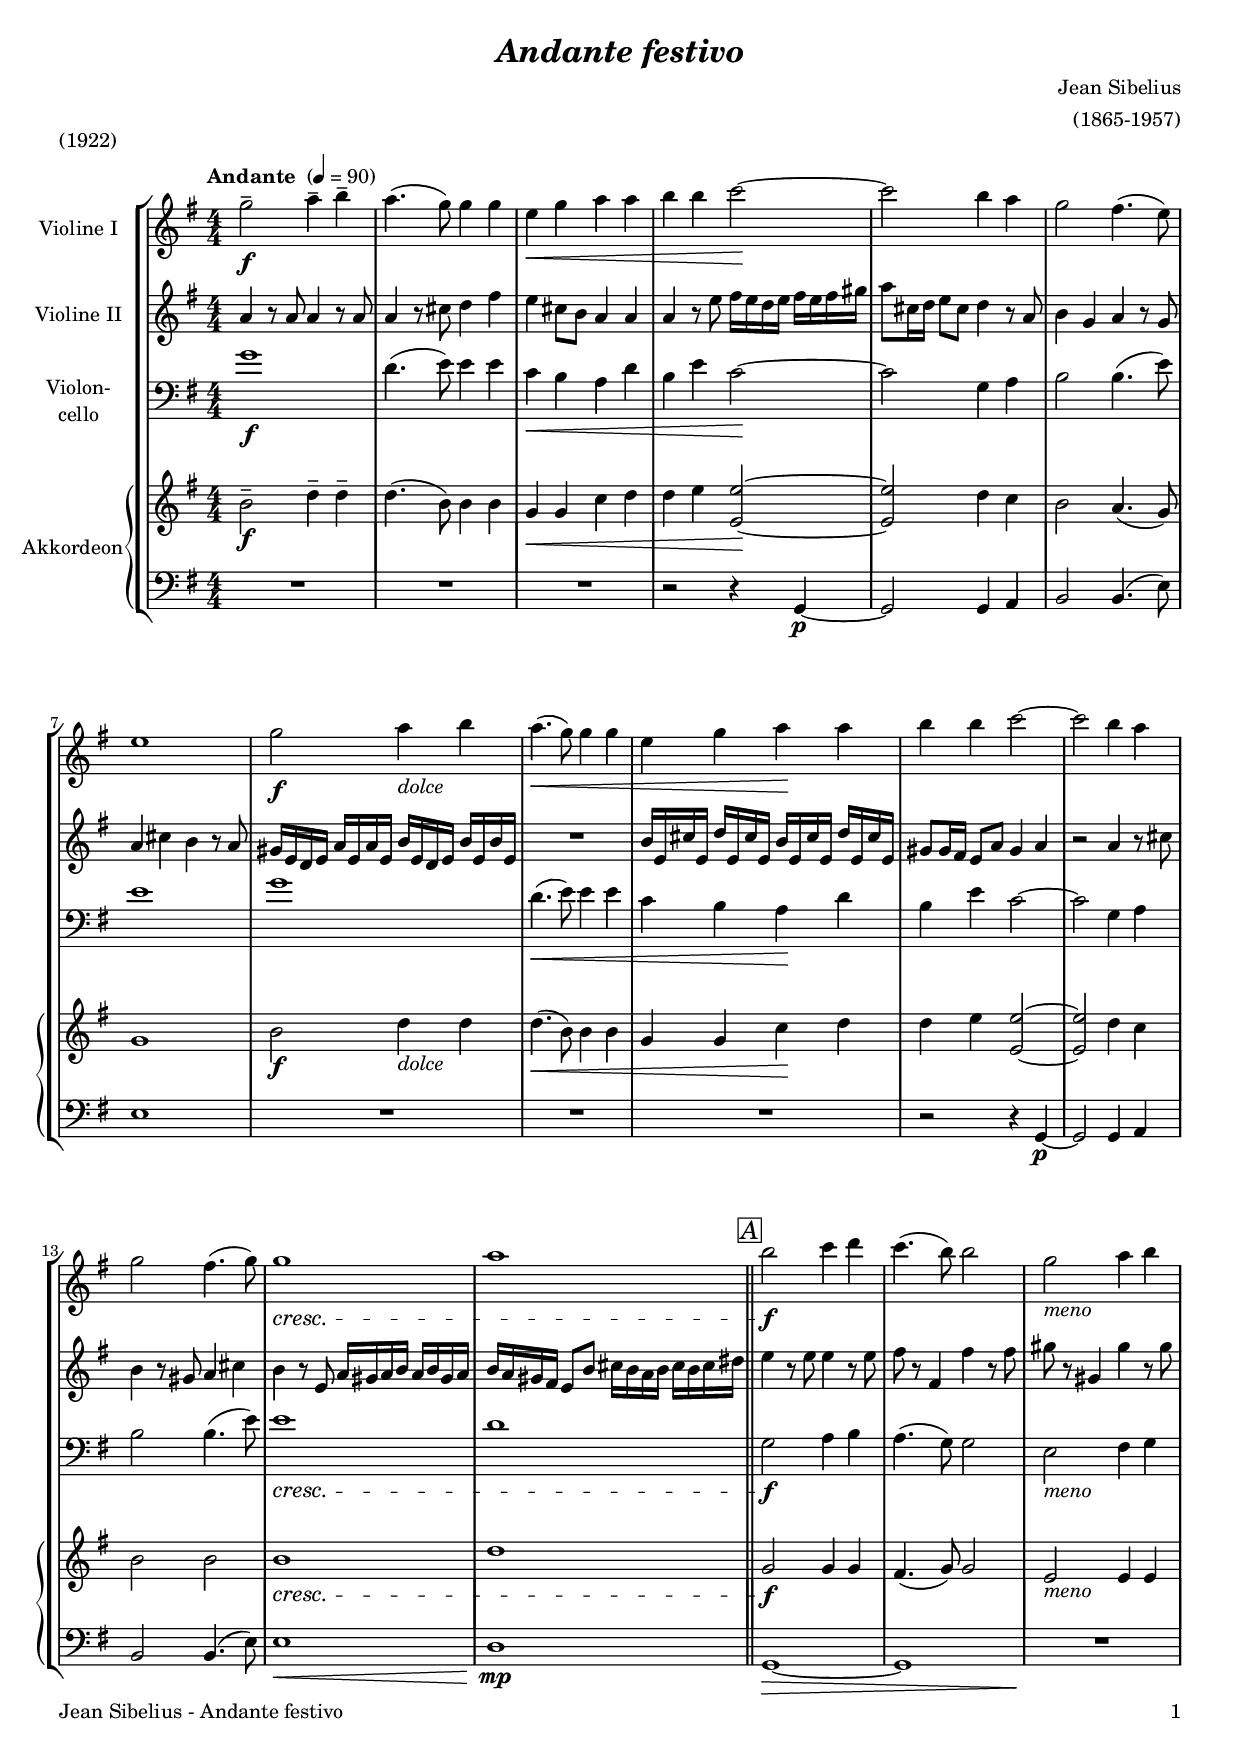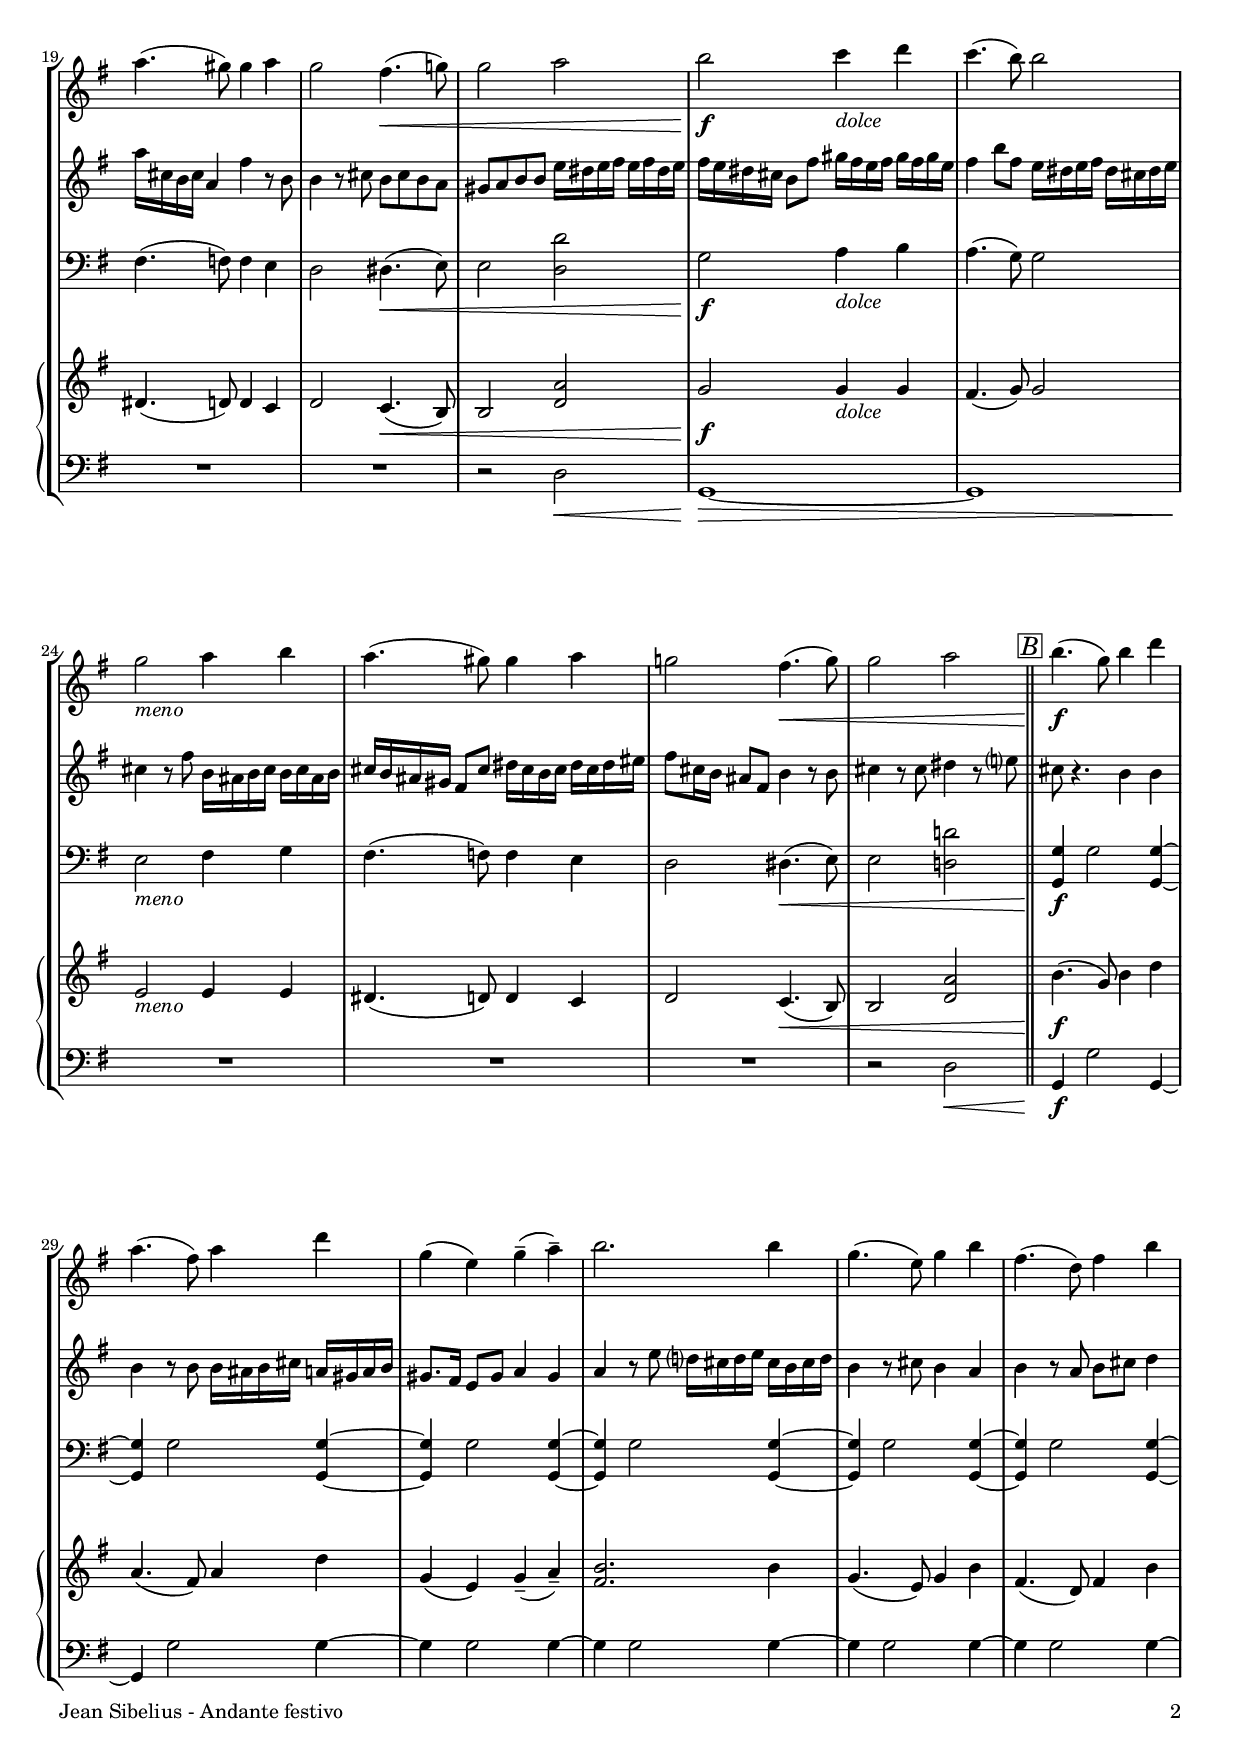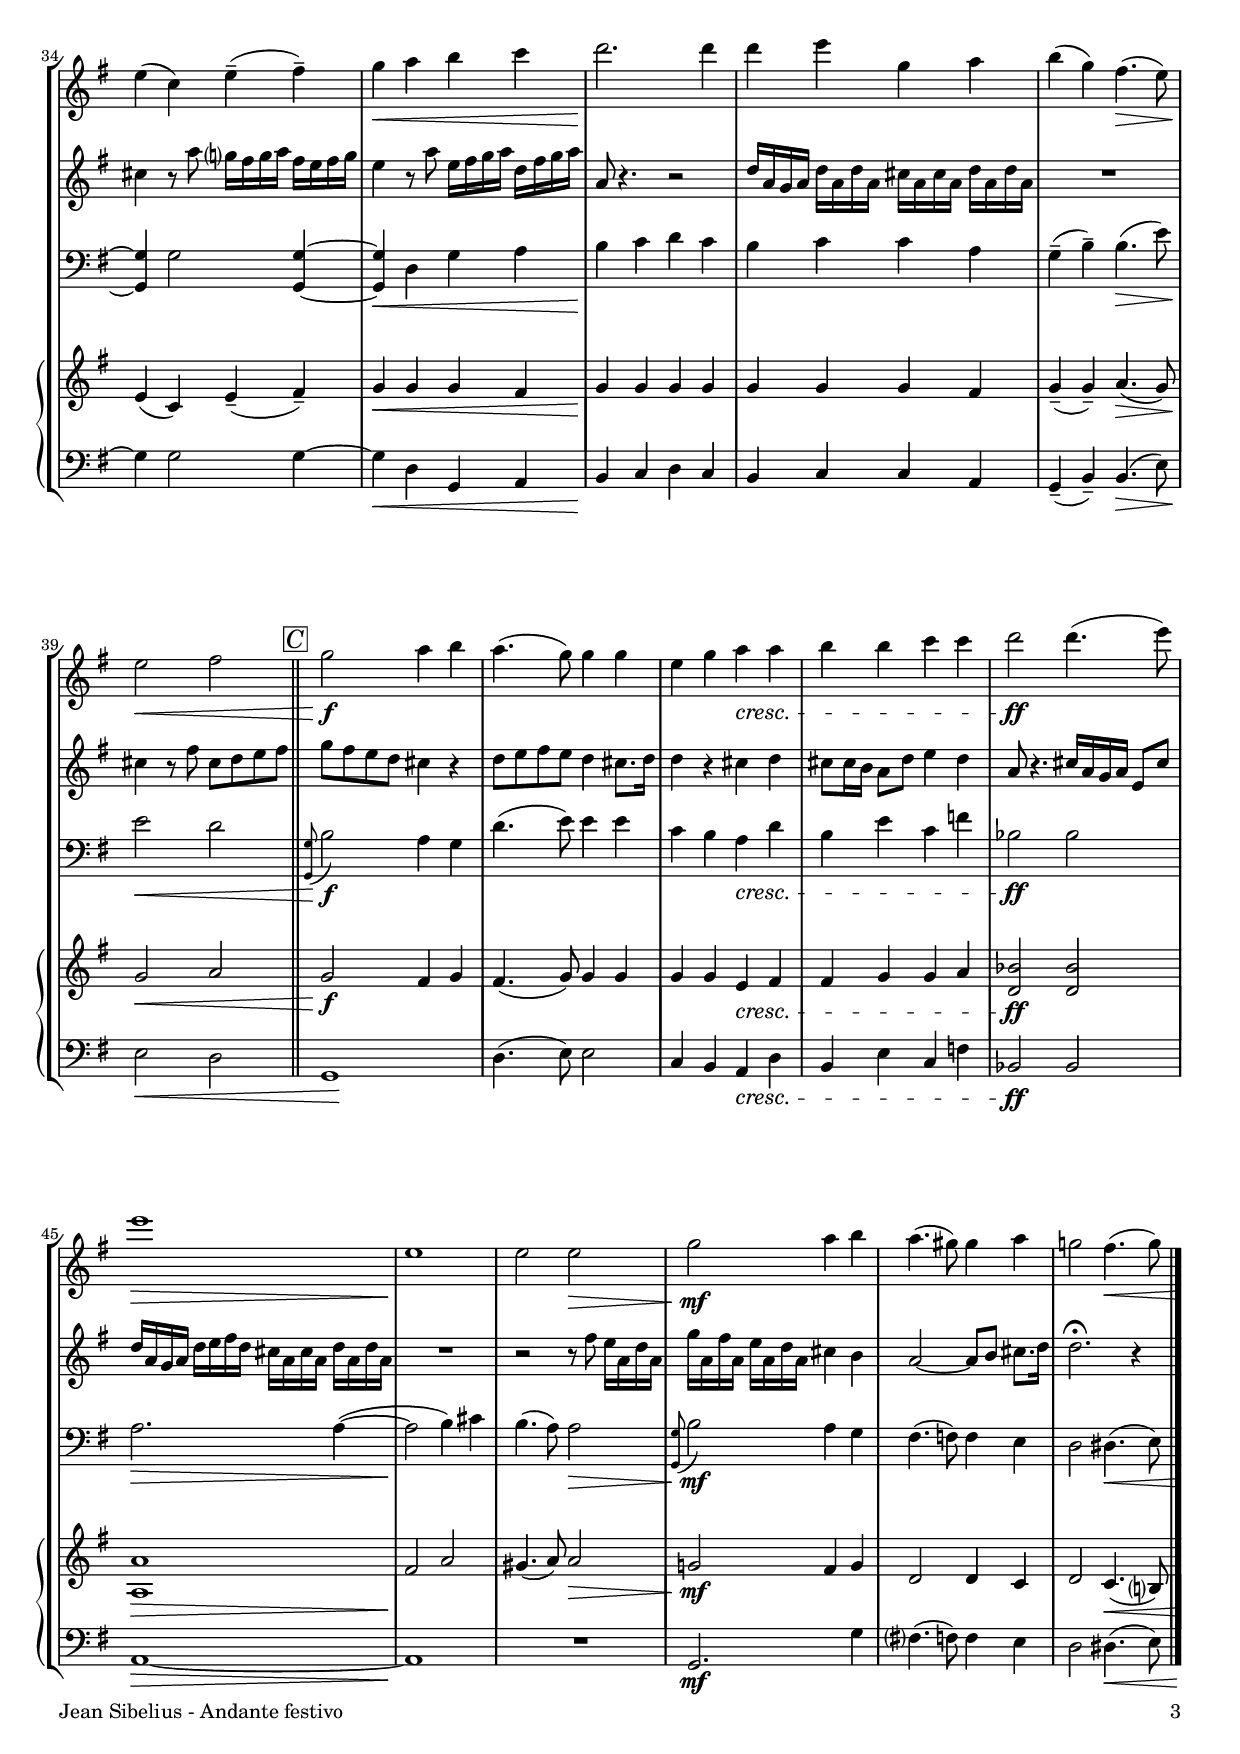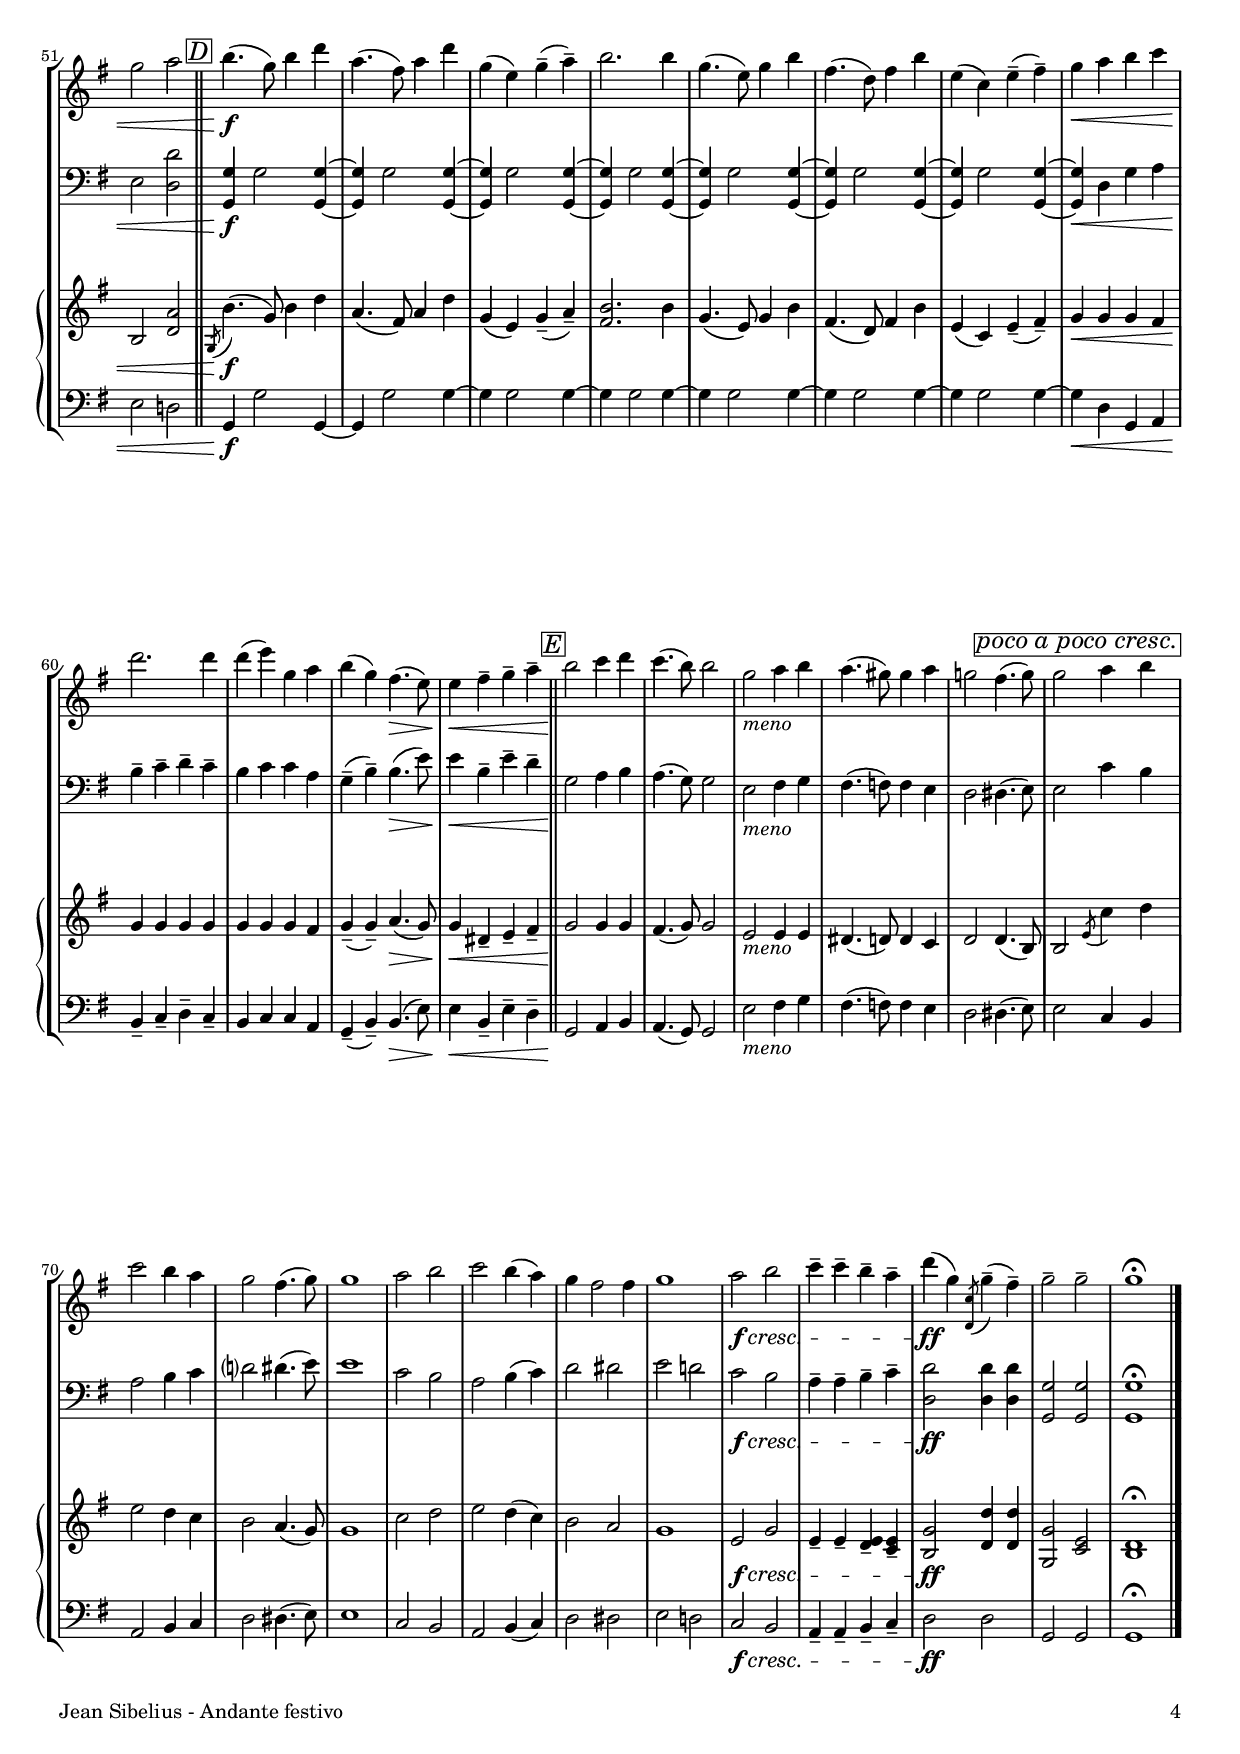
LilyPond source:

\version "2.24.4"
\include "deutsch.ly"

#(set-global-staff-size 17.5)

\header {
  title     = \markup \bold \italic "Andante festivo"
  composer  = "Jean Sibelius"
  arranger  = "(1865-1957)"
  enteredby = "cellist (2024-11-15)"
  piece     = "(1922)"
}

voiceconsts = {
  \key g \major
  \time 4/4
  \numericTimeSignature
  \compressEmptyMeasures
% Set default beaming for all staves
%  \set Timing.beamExceptions = #'()
%  \set Timing.baseMoment     = #(ly:make-moment 1 4)
%  \set Timing.beatStructure  = #'(1 1 1)
  \tempo "Andante " 4=90
}

mipz = "pizzicato strings"
mivl = "violin"
miba = "cello"
% mikl = "bright acoustic"
% mikl = "church organ"
mikl = "concertina"

dolc = \markup \italic "dolce"
papc = \mark \markup \box \italic "poco a poco cresc."
meno = \markup \italic "meno"

boxa = { \bar "||" \mark \markup \box \italic "A" }
boxb = { \bar "||" \mark \markup \box \italic "B" }
boxc = { \bar "||" \mark \markup \box \italic "C" }
boxd = { \bar "||" \mark \markup \box \italic "D" }
boxe = { \bar "||" \mark \markup \box \italic "E" }

va = \relative c''' {
  \voiceconsts

  g2--\f a4-- h--
  a4.( g8) g4 g
  e\< g a a
  h h c2~\!
  c h4 a

  g2 fis4.( e8)
  e1
  g2\f a4_\dolc h
  a4.(\< g8) g4 g
  e g a\! a
  h h c2~
  c h4 a

  g2 fis4.( g8) g1\cresc
  a \boxa
  h2\f c4 d
  c4.( h8) h2
  g_\meno a4 h
  a4.( gis8) gis4 a
  g2 fis4.(\< g!8)

  g2 a
  h\!\f c4_\dolc d
  c4.( h8) h2
  g_\meno a4 h
  a4.( gis8) gis4 a
  g!2 fis4.(\< g8)
  g2 a \boxb

  h4.(\!\f g8) h4 d
  a4.( fis8) a4 d
  g,( e) g(-- a)--
  h2. h4
  g4.( e8) g4 h
  fis4.( d8) fis4 h

  e,( c) e(-- fis)--
  g\< a h c
  d2.\! d4
  d e g, a
  h( g) fis4.(\> e8)
  e2\!\< fis \boxc

  \grace s8 g2\!\f a4 h
  a4.( g8) g4 g
  e g a\cresc a
  h h c c
  d2\ff d4.( e8)
  e1\>
  e,\!

  e2 e\>
  g\!\mf a4 h
  a4.( gis8) gis4 a
  g!2 fis4.(\< g8)
  g2 a \boxd
  \grace s8 h4.(\!\f g8) h4 d
  a4.( fis8) a4 d

  g,( e) g(-- a)--
  h2. h4
  g4.( e8) g4 h
  fis4.( d8) fis4 h
  e,( c) e(-- fis)--
  g\< a h c

  d2.\! d4
  d( e) g, a
  h( g) fis4.(\> e8)
  e4\!\< fis-- g-- a-- \boxe
  h2\! c4 d
  c4.( h8) h2

  g_\meno a4 h
  a4.( gis8) gis4 a
  g!2 fis4.( g8)
  g2 \papc \grace s8 a4 h
  c2 h4 a
  g2 fis4.( g8)
  g1
  a2 h

  c h4( a)
  g fis2 fis4
  g1
  a2\f\cresc h
  c4-- c-- h-- a--
  d(\ff g,) \acciaccatura <d, c'>8 g'4(-- fis)--
  g2-- g--
  g1\fermata \bar "|."
}

\include "v2.ily"
vc = \relative c'' {
  \voiceconsts
  \clef "bass"
  
  g1\f
  d4.( e8) e4 e
  c\< h a d
  h e c2~\!
  c g4 a

  h2 h4.( e8)
  e1
  g
  d4.(\< e8) e4 e
  c h a\! d
  h e c2~
  c g4 a

  h2 h4.( e8)
  e1\cresc
  d \boxa
  g,2\f a4 h
  a4.( g8) g2
  e_\meno fis4 g
  fis4.( f8) f4 e
  d2 dis4.(\< e8)

  e2 <d d'>
  g\!\f a4_\dolc h
  a4.( g8) g2
  e_\meno fis4 g
  fis4.( f8) f4 e
  d2 dis4.(\< e8)
  e2 <d! d'!> \boxb

  <g, g'>4\!\f g'2 <g, g'>4~
  <g g'> g'2 <g, g'>4~
  <g g'> g'2 <g, g'>4~
  <g g'> g'2 <g, g'>4~
  <g g'> g'2 <g, g'>4~
  <g g'> g'2 <g, g'>4~
  
  <g g'> g'2 <g, g'>4~
  <g g'>\< d' g a
  h\! c d c
  h c c a
  g(-- h)-- h4.(\> e8)
  e2\!\< d \boxc

  \appoggiatura <g,, g'>8 h'2\!\f a4 g
  d'4.( e8) e4 e
  c h a\cresc d
  h e c f
  b,2\ff b
  a2.\> a4(~
  a2\! h4) cis

  h4.( a8) a2\>
  \appoggiatura <g, g'>8 h'2\!\mf a4 g
  fis4.( f8) f4 e
  d2 dis4.(\< e8)
  e2 <d d'> \boxd
  \grace s8 <g, g'>4\!\f g'2 <g, g'>4~
  <g g'> g'2 <g, g'>4~

  <g g'> g'2 <g, g'>4~
  <g g'> g'2 <g, g'>4~
  <g g'> g'2 <g, g'>4~
  <g g'> g'2 <g, g'>4~
  <g g'> g'2 <g, g'>4~
  <g g'>\< d' g a

  h--\! c-- d-- c--
  h c c a
  g(-- h)-- h4.(\> e8)
  e4\!\< h-- e-- d-- \boxe
  g,2\! a4 h
  a4.( g8) g2

  e_\meno fis4 g
  fis4.( f8) f4 e
  d2 dis4.( e8)
  e2 \papc \grace s8 c'4 h
  a2 h4 c
  d?2 dis4.( e8)
  e1
  c2 h

  a h4( c)
  d2 dis
  e d!
  c\f\cresc h
  a4-- a-- h-- c--
  <d, d'>2\ff <d d'>4 <d d'>
  <g, g'>2 <g g'>
  <g g'>1\fermata \bar "|."
}

vd = \relative c'' {
  \voiceconsts
  \clef "treble"

  h2--\f d4-- d--
  d4.( h8) h4 h
  g\< g c d
  d e <e, e'>2~\!
  <e e'> d'4 c

  h2 a4.( g8)
  g1
  h2\f d4_\dolc d
  d4.(\< h8) h4 h
  g g c\! d
  d e <e, e'>2~
  <e e'> d'4 c

  h2 h
  h1\cresc
  d \boxa
  g,2\f g4 g
  fis4.( g8) g2
  e_\meno e4 e
  dis4.( d8) d4 c
  d2 c4.(\< h8)

  h2 <d a'>
  g\!\f g4_\dolc g
  fis4.( g8) g2
  e_\meno e4 e
  dis4.( d8) d4 c
  d2 c4.(\< h8)
  h2 <d a'> \boxb

  h'4.(\!\f g8) h4 d
  a4.( fis8) a4 d
  g,( e) g(-- a)--
  <fis h>2. h4
  g4.( e8) g4 h
  fis4.( d8) fis4 h

  e,( c) e(-- fis)--
  g\< g g fis
  g\! g g g
  g g g fis
  g(-- g)-- a4.(\> g8)
  g2\!\< a \boxc

  \grace s8 g2\!\f fis4 g
  fis4.( g8) g4 g
  g g e\cresc fis
  fis g g a
  <d, b'>2\ff <d b'>
  <a a'>1\>
  fis'2\! a

  gis4.( a8) a2\>
  g!\!\mf fis4 g
  d2 d4 c
  d2 c4.(\< h?8)
  h2 <d a'> \boxd
  \acciaccatura g,8 h'4.(\!\f g8) h4 d
  a4.( fis8) a4 d

  g,( e) g(-- a)--
  <fis h>2. h4
  g4.( e8) g4 h
  fis4.( d8) fis4 h
  e,( c) e(-- fis)--
  g\< g g fis

  g\! g g g
  g g g fis
  g(-- g)-- a4.(\> g8)
  g4\!\< dis-- e-- fis-- \boxe
  g2\! g4 g
  fis4.( g8) g2

  e_\meno e4 e
  dis4.( d8) d4 c
  d2 d4.( h8)
  h2 \papc \acciaccatura e8 c'4 d
  e2 d4 c
  h2 a4.( g8)
  g1
  c2 d

  e d4( c)
  h2 a
  g1
  e2\f\cresc g
  e4-- e-- <d e>-- <c e>--
  <h g'>2\ff <d d'>4 <d d'>
  <g, g'>2 <c e>
  <h d>1\fermata \bar "|."
}

ve = \relative c {
  \voiceconsts
  \clef "bass"

  R1*3
  r2 r4 g~\p
  g2 g4 a

  h2 h4.( e8)
  e1
  R1*3
  r2 r4 g,~\p
  g2 g4 a

  h2 h4.( e8)
  e1\<
  d\!\mp \boxa
  g,~\>
  g
  R1*3\!

  r2 d'\<
  g,1~\!\>
  g
  R1*3\!
  r2 d'\< \boxb

  g,4\!\f g'2 g,4~
  g g'2 g4~
  g g2 g4~
  g g2 g4~
  g g2 g4~
  g g2 g4~
  
  g g2 g4~
  g\< d g, a
  h\! c d c
  h c c a
  g(-- h)-- h4.(\> e8)
  e2\!\< d \boxc

  \grace s8 g,1\!
  d'4.( e8) e2
  c4 h a\cresc d
  h e c f
  b,2\ff b
  a1~\>
  a\!

  R
  g2.\mf g'4
  fis?4.( f8) f4 e
  d2 dis4.(\< e8)
  e2 d! \boxd
  \grace s8 g,4\!\f g'2 g,4~
  g g'2 g4~

  g g2 g4~
  g g2 g4~
  g g2 g4~
  g g2 g4~
  g g2 g4~
  g\< d g, a

  h--\! c-- d-- c--
  h c c a
  g(-- h)-- h4.(\> e8)
  e4\!\< h-- e-- d-- \boxe
  g,2\! a4 h
  a4.( g8) g2

  e'_\meno fis4 g
  fis4.( f8) f4 e
  d2 dis4.( e8)
  e2 \papc \grace s8 c4 h
  a2 h4 c
  d2 dis4.( e8)
  e1
  c2 h

  a h4( c)
  d2 dis
  e d!
  c\f\cresc h
  a4-- a-- h-- c--
  d2\ff d
  g, g
  g1\fermata \bar "|."
}


music = \new StaffGroup <<
  \new Staff {
    \set Staff.midiInstrument = \mivl
    \set Staff.instrumentName = \markup \center-column { "Violine I" }
    \transpose g g { \va }
  }

  \new Staff {
    \set Staff.midiInstrument = \mivl
    \set Staff.instrumentName = \markup \center-column { "Violine II" }
    \transpose g g { \vb }
  }

  \new Staff {
    \set Staff.midiInstrument = \miba
    \set Staff.instrumentName = \markup \center-column { "Violon-" "cello" }
    \transpose g g { \vc }
  }

  \new PianoStaff <<
    \set PianoStaff.midiInstrument = \mikl
    \set PianoStaff.instrumentName = \markup \center-column { "Akkordeon" }
    <<
      \new Staff {
	\transpose g g { \vd }
      }
      
      %    \new Dynamics \vdy
      
      \new Staff {
	\transpose g g { \ve }
      }
    >>  
  >>
>>

\book {
  \paper {
    print-page-number = ##t
    print-first-page-number = ##t
    ragged-last-bottom = ##f
    oddHeaderMarkup = \markup \null
    evenHeaderMarkup = \markup \null
    oddFooterMarkup = \markup {
      \fill-line {
        \if \should-print-page-number
        "Jean Sibelius - Andante festivo" \fromproperty #'page:page-number-string
      }
    }
    evenFooterMarkup = \oddFooterMarkup
  } \score {
    \music
    \layout {}
  }

  \score {
    \unfoldRepeats \music

    \midi {
      \context {
        \Score
      }
    }
  }
}
